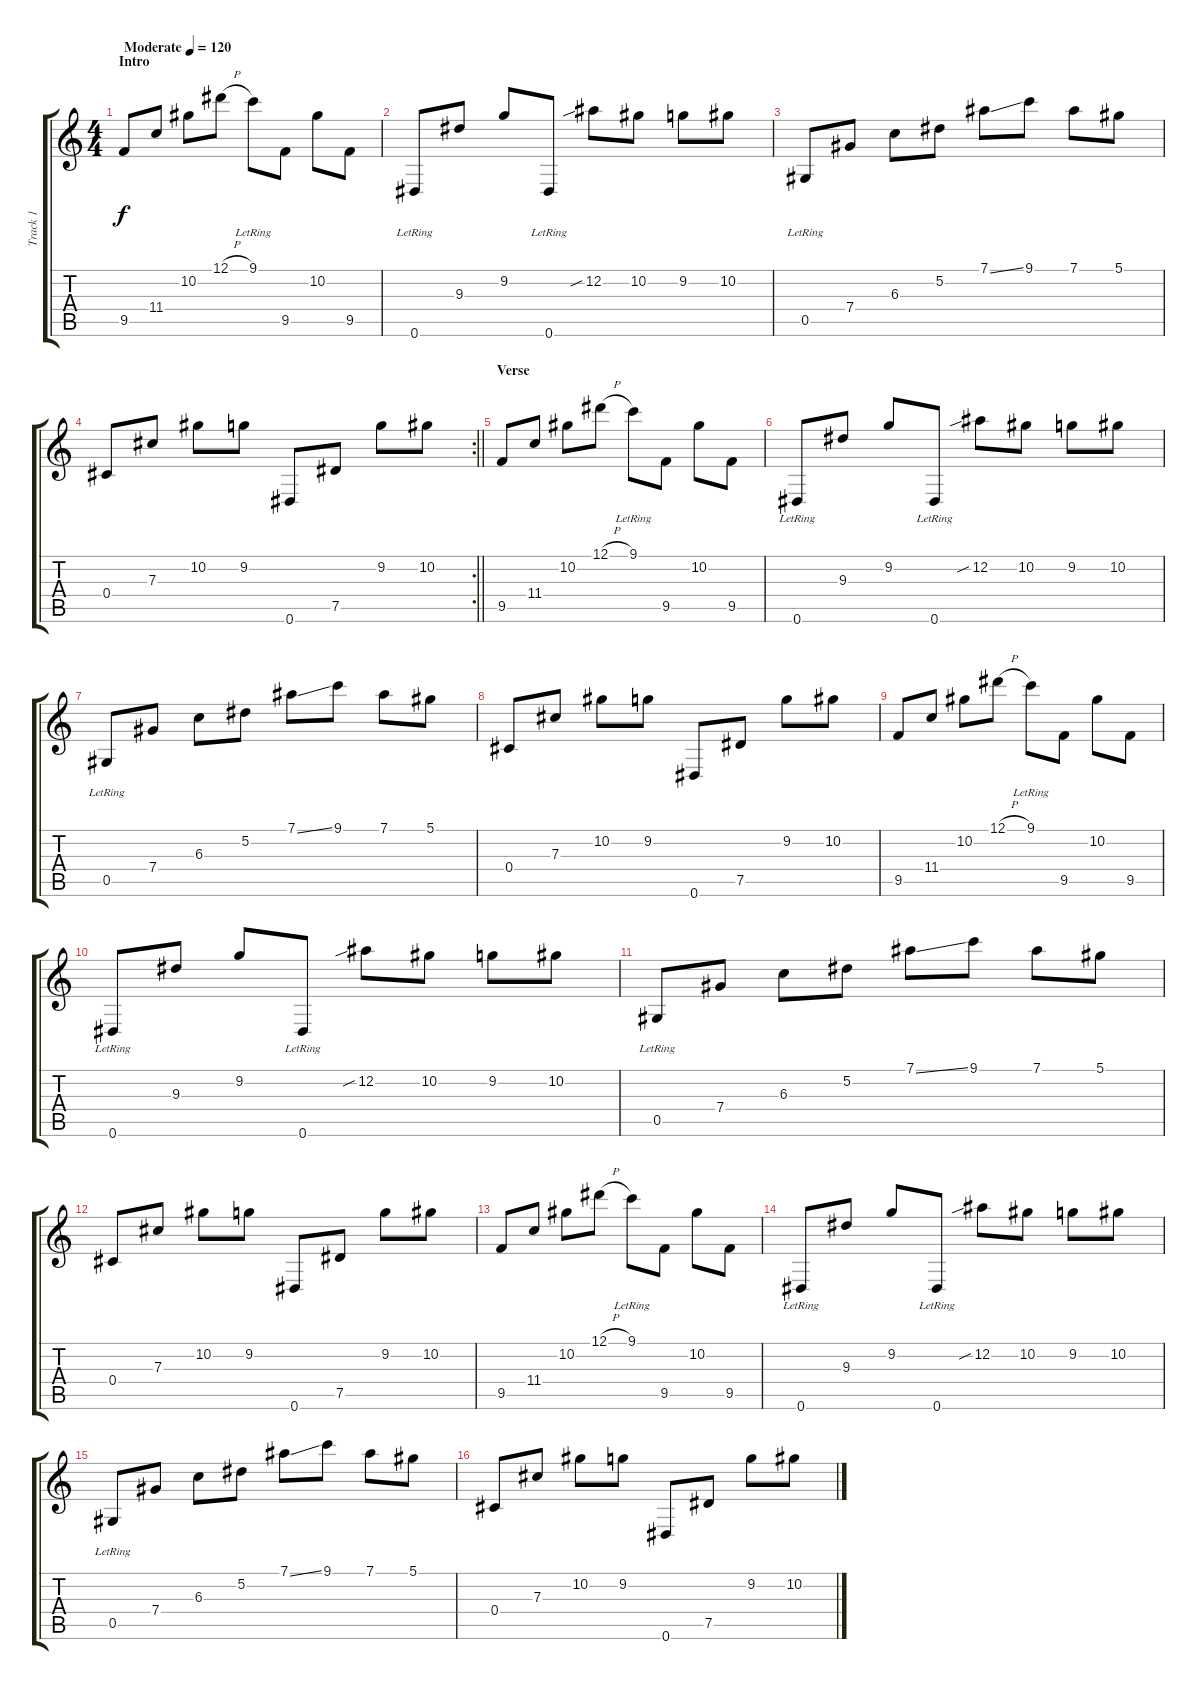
\track ("Track 1" "Track 1") {instrument acousticguitarsteel}
\staff {score tabs}
\tuning (Eb4 Bb3 Gb3 Db3 Ab2 Eb2) {hide}
\ts (4 4)
\section ("" "Intro")
\tempo (120 "Moderate")
\clef g2
\ks c
9.5.8{dy f instrument acousticguitarsteel} 11.4.8 10.2.8 12.1{h}.8 9.1{lr}.8 9.5.8 10.2.8 9.5.8 |
0.6{lr}.8 9.3.8 9.2.8 0.6{lr}.8 12.2{sib}.8 10.2.8 9.2.8 10.2.8 |
0.5{lr}.8 7.4.8 6.3.8 5.2.8 7.1{ss}.8 9.1.8 7.1.8 5.1.8 |
\rc 2
\barLineRight lightlight
0.4.8 7.3.8 10.2.8 9.2.8 0.6.8 7.5.8 9.2.8 10.2.8 |
\section ("" "Verse")
9.5.8 11.4.8 10.2.8 12.1{h}.8 9.1{lr}.8 9.5.8 10.2.8 9.5.8 |
0.6{lr}.8 9.3.8 9.2.8 0.6{lr}.8 12.2{sib}.8 10.2.8 9.2.8 10.2.8 |
0.5{lr}.8 7.4.8 6.3.8 5.2.8 7.1{ss}.8 9.1.8 7.1.8 5.1.8 |
0.4.8 7.3.8 10.2.8 9.2.8 0.6.8 7.5.8 9.2.8 10.2.8 |
9.5.8 11.4.8 10.2.8 12.1{h}.8 9.1{lr}.8 9.5.8 10.2.8 9.5.8 |
0.6{lr}.8 9.3.8 9.2.8 0.6{lr}.8 12.2{sib}.8 10.2.8 9.2.8 10.2.8 |
0.5{lr}.8 7.4.8 6.3.8 5.2.8 7.1{ss}.8 9.1.8 7.1.8 5.1.8 |
0.4.8 7.3.8 10.2.8 9.2.8 0.6.8 7.5.8 9.2.8 10.2.8 |
9.5.8 11.4.8 10.2.8 12.1{h}.8 9.1{lr}.8 9.5.8 10.2.8 9.5.8 |
0.6{lr}.8 9.3.8 9.2.8 0.6{lr}.8 12.2{sib}.8 10.2.8 9.2.8 10.2.8 |
0.5{lr}.8 7.4.8 6.3.8 5.2.8 7.1{ss}.8 9.1.8 7.1.8 5.1.8 |
0.4.8 7.3.8 10.2.8 9.2.8 0.6.8 7.5.8 9.2.8 10.2.8
